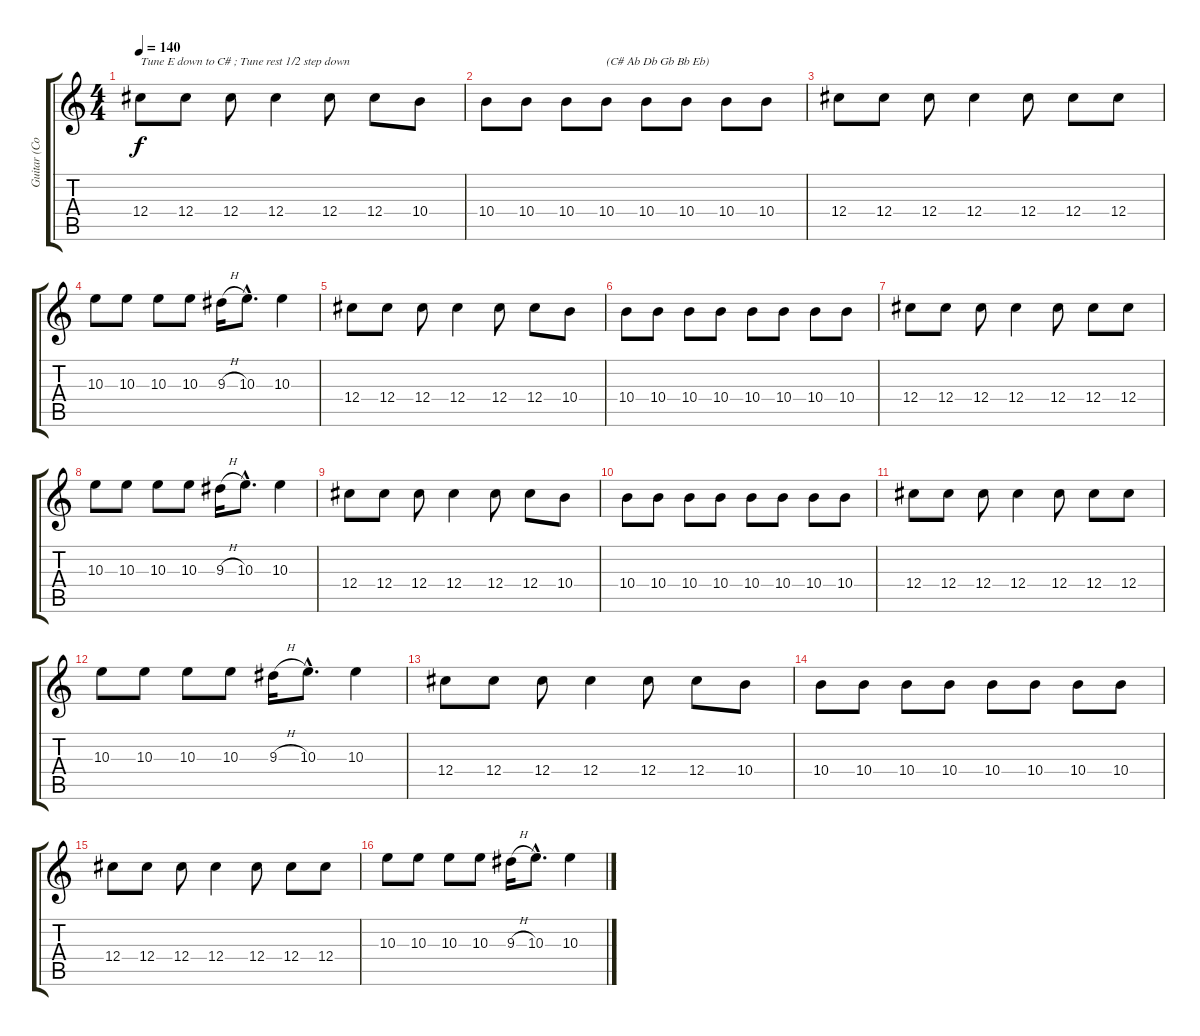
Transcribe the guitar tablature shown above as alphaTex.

\track ("Guitar (Corin)" "Guitar (Co") {instrument electricguitarclean}
\staff {score tabs}
\tuning (Eb4 Bb3 Gb3 Db3 Ab2 Db2) {hide}
\ts (4 4)
\tempo 140
\clef g2
\ks c
12.4.8{txt "Tune E down to C# ; Tune rest 1/2 step down" dy f instrument electricguitarclean} 12.4.8 12.4.8 12.4.4 12.4.8 12.4.8 10.4.8 |
10.4.8 10.4.8 10.4.8 10.4.8{txt "(C# Ab Db Gb Bb Eb)"} 10.4.8 10.4.8 10.4.8 10.4.8 |
12.4.8 12.4.8 12.4.8 12.4.4 12.4.8 12.4.8 12.4.8 |
10.3.8 10.3.8 10.3.8 10.3.8 9.3{h}.16 10.3{hac}.8{d} 10.3.4 |
12.4.8 12.4.8 12.4.8 12.4.4 12.4.8 12.4.8 10.4.8 |
10.4.8 10.4.8 10.4.8 10.4.8 10.4.8 10.4.8 10.4.8 10.4.8 |
12.4.8 12.4.8 12.4.8 12.4.4 12.4.8 12.4.8 12.4.8 |
10.3.8 10.3.8 10.3.8 10.3.8 9.3{h}.16 10.3{hac}.8{d} 10.3.4 |
12.4.8 12.4.8 12.4.8 12.4.4 12.4.8 12.4.8 10.4.8 |
10.4.8 10.4.8 10.4.8 10.4.8 10.4.8 10.4.8 10.4.8 10.4.8 |
12.4.8 12.4.8 12.4.8 12.4.4 12.4.8 12.4.8 12.4.8 |
10.3.8 10.3.8 10.3.8 10.3.8 9.3{h}.16 10.3{hac}.8{d} 10.3.4 |
12.4.8 12.4.8 12.4.8 12.4.4 12.4.8 12.4.8 10.4.8 |
10.4.8 10.4.8 10.4.8 10.4.8 10.4.8 10.4.8 10.4.8 10.4.8 |
12.4.8 12.4.8 12.4.8 12.4.4 12.4.8 12.4.8 12.4.8 |
10.3.8 10.3.8 10.3.8 10.3.8 9.3{h}.16 10.3{hac}.8{d} 10.3.4
